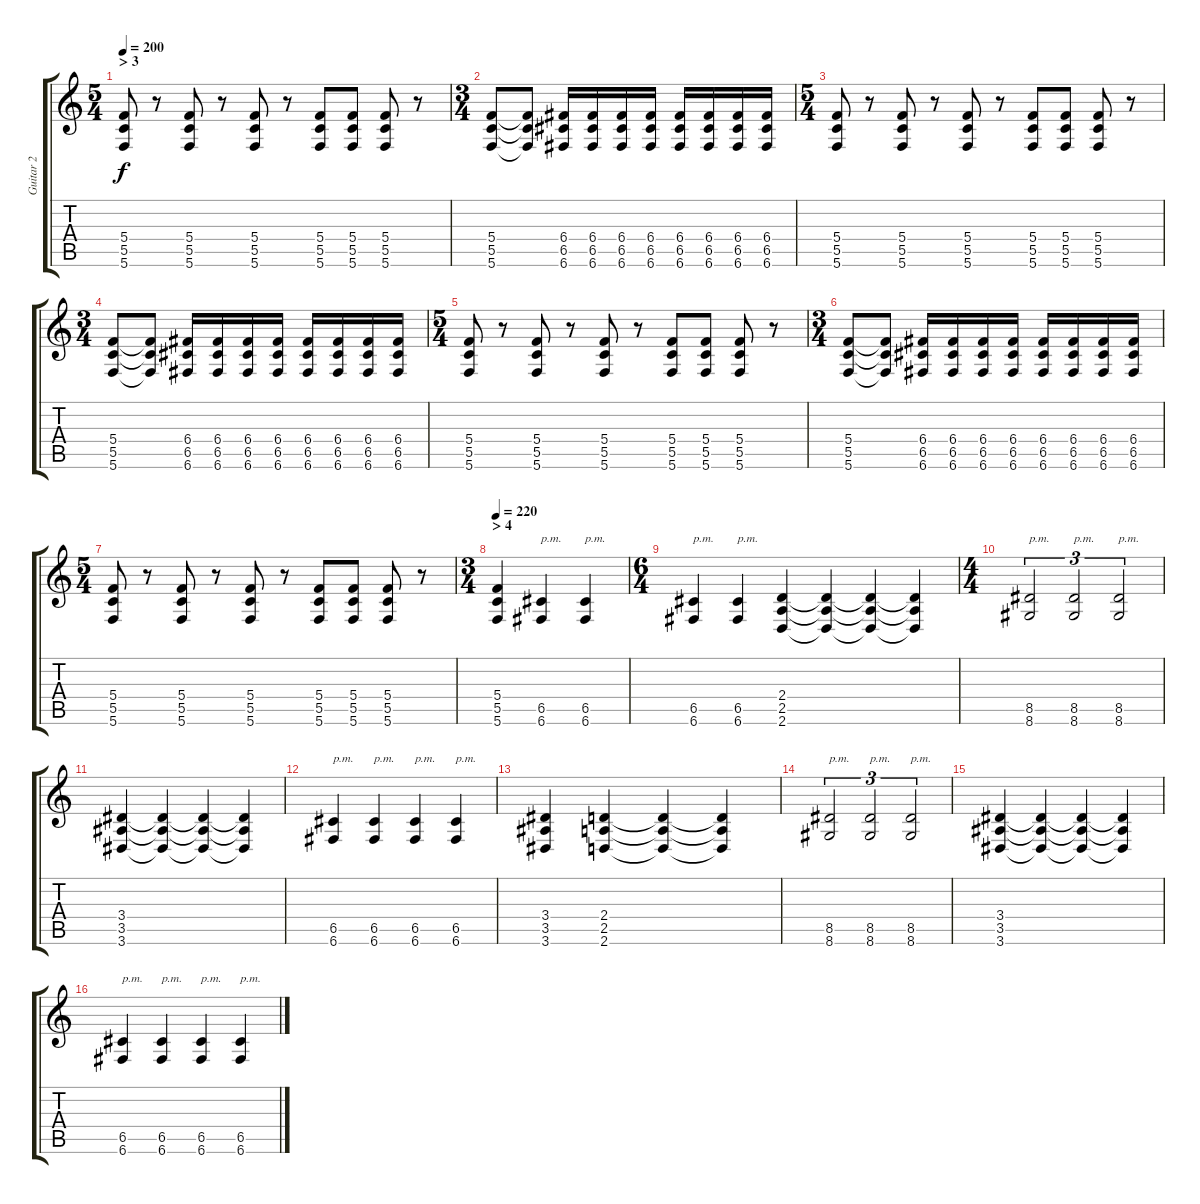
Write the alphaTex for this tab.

\track ("Guitar 2" "Guitar 2") {instrument distortionguitar}
\staff {score tabs}
\tuning (D4 A3 F3 C3 G2 C2) {hide}
\ts (5 4)
\section ("" "> 3")
\tempo 200
\clef g2
\ks c
(5.4 5.5 5.6).8{dy f} r.8 (5.4 5.5 5.6).8 r.8 (5.4 5.5 5.6).8 r.8 (5.4 5.5 5.6).8 (5.4 5.5 5.6).8 (5.4 5.5 5.6).8 r.8 |
\ts (3 4)
(5.4 5.5 5.6).8 (5.4{t} 5.5{t} 5.6{t}).8 (6.4 6.5 6.6).16 (6.4 6.5 6.6).16 (6.4 6.5 6.6).16 (6.4 6.5 6.6).16 (6.4 6.5 6.6).16 (6.4 6.5 6.6).16 (6.4 6.5 6.6).16 (6.4 6.5 6.6).16 |
\ts (5 4)
(5.4 5.5 5.6).8 r.8 (5.4 5.5 5.6).8 r.8 (5.4 5.5 5.6).8 r.8 (5.4 5.5 5.6).8 (5.4 5.5 5.6).8 (5.4 5.5 5.6).8 r.8 |
\ts (3 4)
(5.4 5.5 5.6).8 (5.4{t} 5.5{t} 5.6{t}).8 (6.4 6.5 6.6).16 (6.4 6.5 6.6).16 (6.4 6.5 6.6).16 (6.4 6.5 6.6).16 (6.4 6.5 6.6).16 (6.4 6.5 6.6).16 (6.4 6.5 6.6).16 (6.4 6.5 6.6).16 |
\ts (5 4)
(5.4 5.5 5.6).8 r.8 (5.4 5.5 5.6).8 r.8 (5.4 5.5 5.6).8 r.8 (5.4 5.5 5.6).8 (5.4 5.5 5.6).8 (5.4 5.5 5.6).8 r.8 |
\ts (3 4)
(5.4 5.5 5.6).8 (5.4{t} 5.5{t} 5.6{t}).8 (6.4 6.5 6.6).16 (6.4 6.5 6.6).16 (6.4 6.5 6.6).16 (6.4 6.5 6.6).16 (6.4 6.5 6.6).16 (6.4 6.5 6.6).16 (6.4 6.5 6.6).16 (6.4 6.5 6.6).16 |
\ts (5 4)
(5.4 5.5 5.6).8 r.8 (5.4 5.5 5.6).8 r.8 (5.4 5.5 5.6).8 r.8 (5.4 5.5 5.6).8 (5.4 5.5 5.6).8 (5.4 5.5 5.6).8 r.8 |
\ts (3 4)
\section ("" "> 4")
\tempo 220
(5.4 5.5 5.6).4 (6.5 6.6).4{txt "p.m."} (6.5 6.6).4{txt "p.m."} |
\ts (6 4)
(6.5 6.6).4{txt "p.m."} (6.5 6.6).4{txt "p.m."} (2.4 2.5 2.6).4 (2.4{t} 2.5{t} 2.6{t}).4 (2.4{t} 2.5{t} 2.6{t}).4 (2.4{t} 2.5{t} 2.6{t}).4 |
\ts (4 4)
(8.5 8.6).2{tu (3 2) txt "p.m."} (8.5 8.6).2{tu (3 2) txt "p.m."} (8.5 8.6).2{tu (3 2) txt "p.m."} |
(3.4 3.5 3.6).4 (3.4{t} 3.5{t} 3.6{t}).4 (3.4{t} 3.5{t} 3.6{t}).4 (3.4{t} 3.5{t} 3.6{t}).4 |
(6.5 6.6).4{txt "p.m."} (6.5 6.6).4{txt "p.m."} (6.5 6.6).4{txt "p.m."} (6.5 6.6).4{txt "p.m."} |
(3.4 3.5 3.6).4 (2.4 2.5 2.6).4 (2.4{t} 2.5{t} 2.6{t}).4 (2.4{t} 2.5{t} 2.6{t}).4 |
(8.5 8.6).2{tu (3 2) txt "p.m."} (8.5 8.6).2{tu (3 2) txt "p.m."} (8.5 8.6).2{tu (3 2) txt "p.m."} |
(3.4 3.5 3.6).4 (3.4{t} 3.5{t} 3.6{t}).4 (3.4{t} 3.5{t} 3.6{t}).4 (3.4{t} 3.5{t} 3.6{t}).4 |
(6.5 6.6).4{txt "p.m."} (6.5 6.6).4{txt "p.m."} (6.5 6.6).4{txt "p.m."} (6.5 6.6).4{txt "p.m."}
